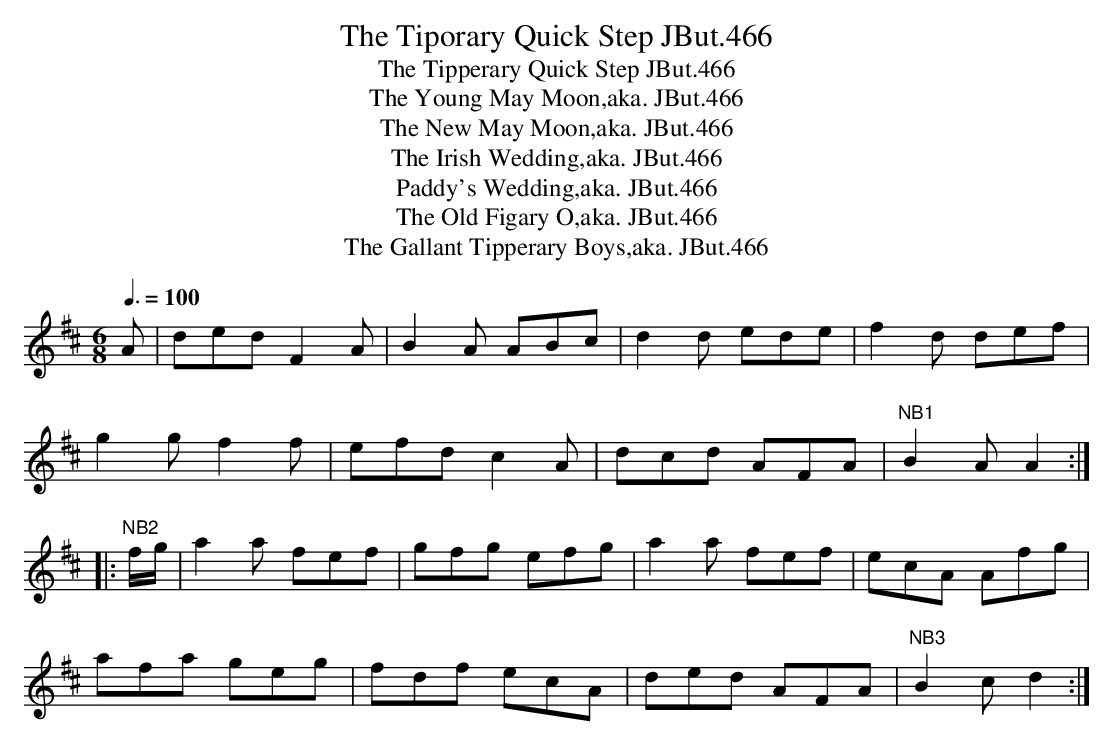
X:1
T:Tiporary Quick Step JBut.466, The
T:Tipperary Quick Step JBut.466, The
T:Young May Moon,aka. JBut.466, The
T:New May Moon,aka. JBut.466, The
T:Irish Wedding,aka. JBut.466, The
T:Paddy's Wedding,aka. JBut.466
T:Old Figary O,aka. JBut.466, The
T:Gallant Tipperary Boys,aka. JBut.466, The
M:6/8
L:1/8
Q:3/8=100
K:D
A|dedF2A|B2A ABc|d2d ede|f2d def|
g2g f2f|efd c2A|dcd AFA|"NB1"B2AA2:|
|:"NB2"f/g/|a2a fef|gfg efg|a2a fef|ecA Afg|
afa geg|fdf ecA|ded AFA|"NB3"B2cd2:|
